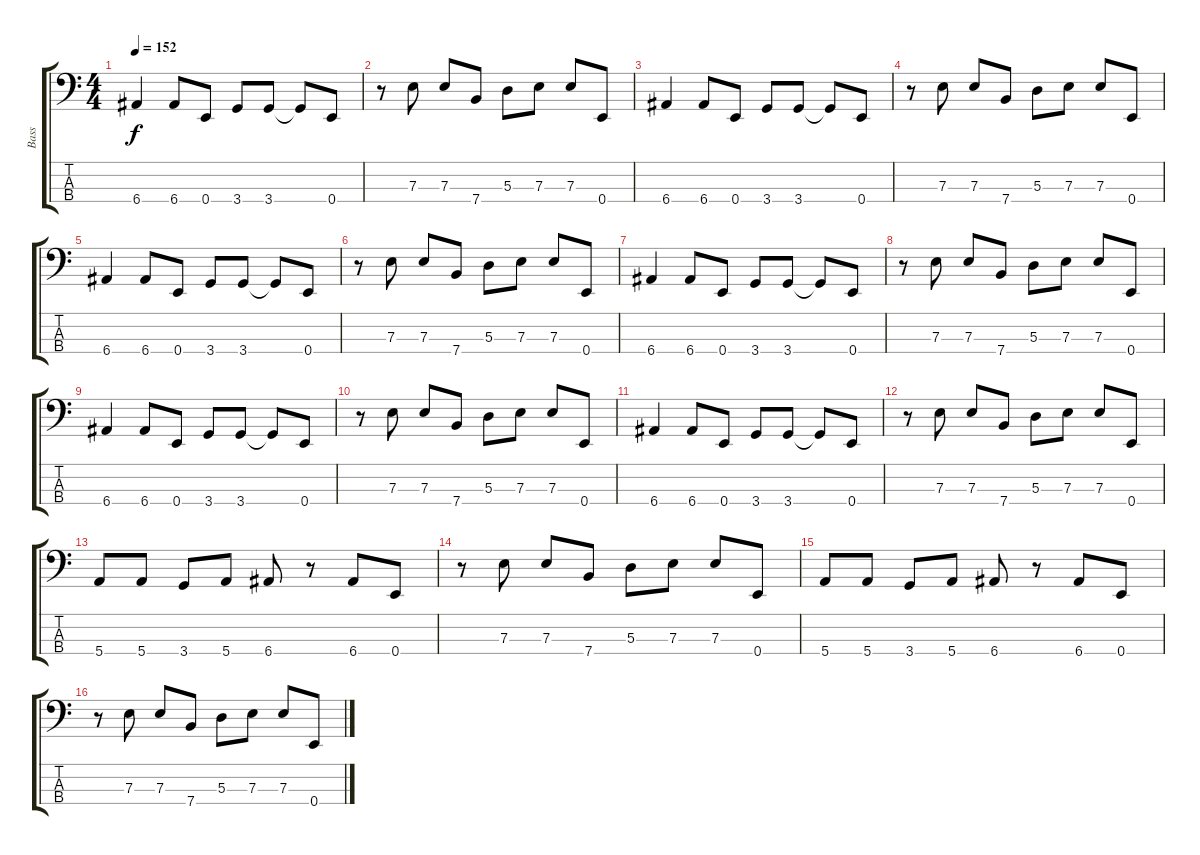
\track ("Bass" "Bass") {instrument electricbassfinger}
\staff {score tabs}
\tuning (G2 D2 A1 E1) {hide}
\ts (4 4)
\tempo 152
\clef f4
\ks c
6.4.4{dy f} 6.4.8 0.4.8 3.4.8 3.4.8 3.4{t}.8 0.4.8 |
r.8 7.3.8 7.3.8 7.4.8 5.3.8 7.3.8 7.3.8 0.4.8 |
6.4.4 6.4.8 0.4.8 3.4.8 3.4.8 3.4{t}.8 0.4.8 |
r.8 7.3.8 7.3.8 7.4.8 5.3.8 7.3.8 7.3.8 0.4.8 |
6.4.4 6.4.8 0.4.8 3.4.8 3.4.8 3.4{t}.8 0.4.8 |
r.8 7.3.8 7.3.8 7.4.8 5.3.8 7.3.8 7.3.8 0.4.8 |
6.4.4 6.4.8 0.4.8 3.4.8 3.4.8 3.4{t}.8 0.4.8 |
r.8 7.3.8 7.3.8 7.4.8 5.3.8 7.3.8 7.3.8 0.4.8 |
6.4.4 6.4.8 0.4.8 3.4.8 3.4.8 3.4{t}.8 0.4.8 |
r.8 7.3.8 7.3.8 7.4.8 5.3.8 7.3.8 7.3.8 0.4.8 |
6.4.4 6.4.8 0.4.8 3.4.8 3.4.8 3.4{t}.8 0.4.8 |
r.8 7.3.8 7.3.8 7.4.8 5.3.8 7.3.8 7.3.8 0.4.8 |
5.4.8 5.4.8 3.4.8 5.4.8 6.4.8 r.8 6.4.8 0.4.8 |
r.8 7.3.8 7.3.8 7.4.8 5.3.8 7.3.8 7.3.8 0.4.8 |
5.4.8 5.4.8 3.4.8 5.4.8 6.4.8 r.8 6.4.8 0.4.8 |
r.8 7.3.8 7.3.8 7.4.8 5.3.8 7.3.8 7.3.8 0.4.8
